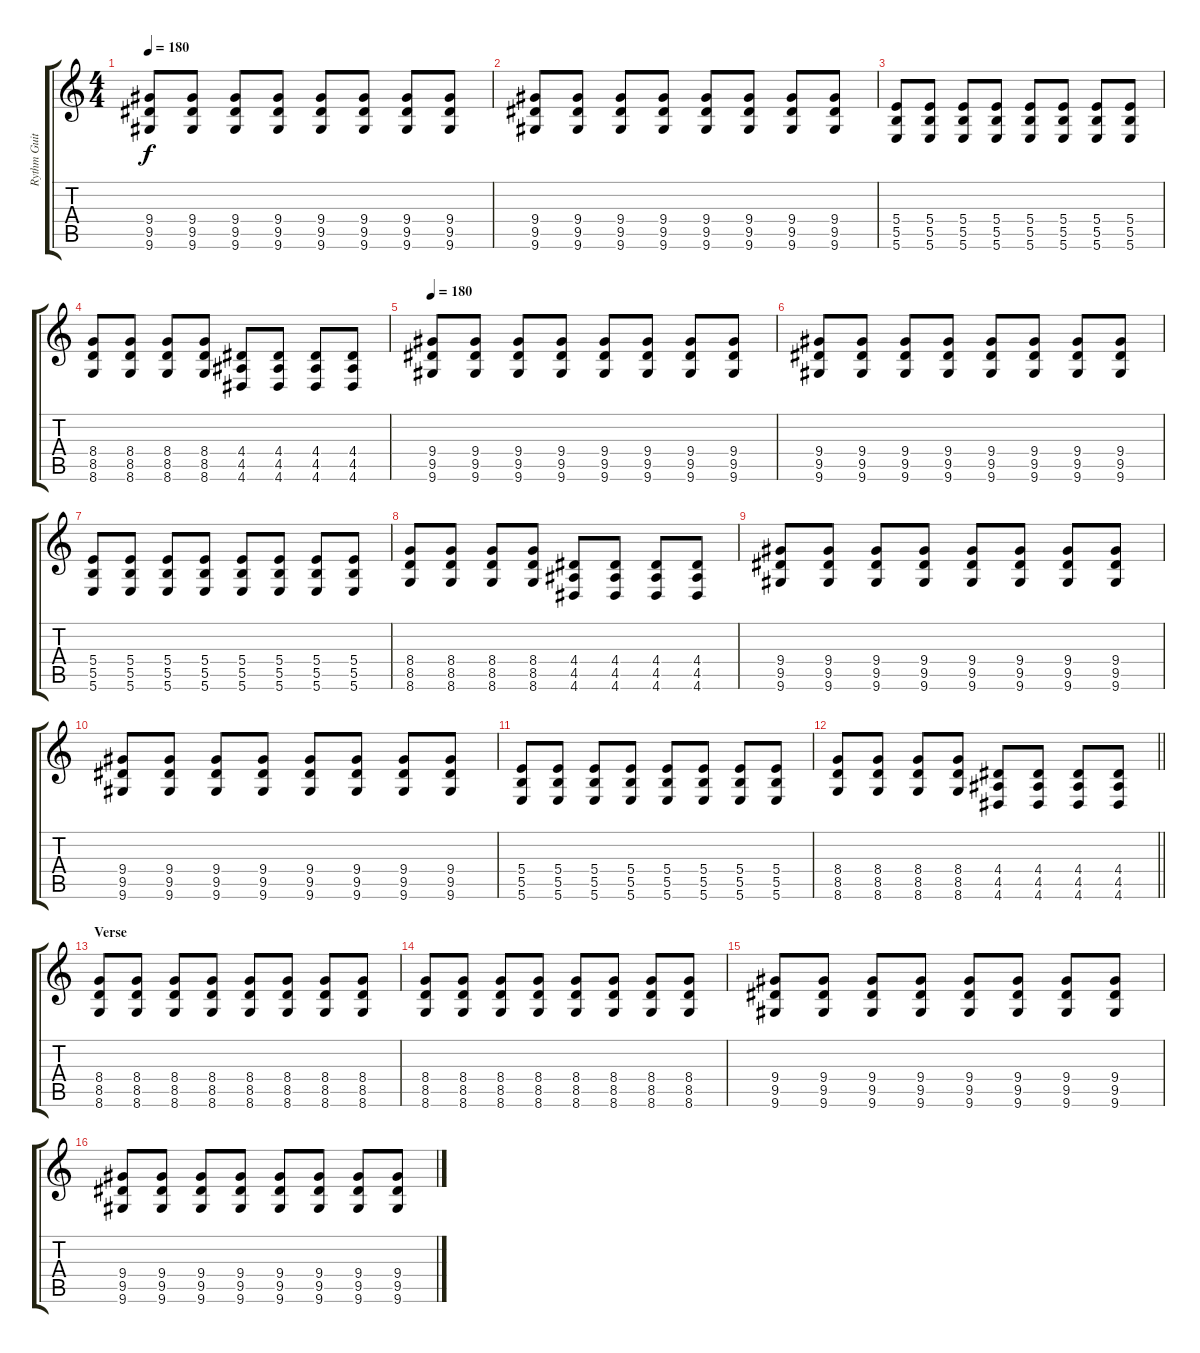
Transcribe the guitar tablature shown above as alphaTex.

\track ("Rythm Guitar II" "Rythm Guit") {instrument overdrivenguitar}
\staff {score tabs}
\tuning (Db4 Ab3 E3 B2 Gb2 B1) {hide}
\ts (4 4)
\tempo 180
\clef g2
\ks c
(9.4 9.5 9.6).8{dy f} (9.4 9.5 9.6).8 (9.4 9.5 9.6).8 (9.4 9.5 9.6).8 (9.4 9.5 9.6).8 (9.4 9.5 9.6).8 (9.4 9.5 9.6).8 (9.4 9.5 9.6).8 |
(9.4 9.5 9.6).8 (9.4 9.5 9.6).8 (9.4 9.5 9.6).8 (9.4 9.5 9.6).8 (9.4 9.5 9.6).8 (9.4 9.5 9.6).8 (9.4 9.5 9.6).8 (9.4 9.5 9.6).8 |
(5.4 5.5 5.6).8 (5.4 5.5 5.6).8 (5.4 5.5 5.6).8 (5.4 5.5 5.6).8 (5.4 5.5 5.6).8 (5.4 5.5 5.6).8 (5.4 5.5 5.6).8 (5.4 5.5 5.6).8 |
(8.4 8.5 8.6).8 (8.4 8.5 8.6).8 (8.4 8.5 8.6).8 (8.4 8.5 8.6).8 (4.4 4.5 4.6).8 (4.4 4.5 4.6).8 (4.4 4.5 4.6).8 (4.4 4.5 4.6).8 |
\tempo 180
(9.4 9.5 9.6).8 (9.4 9.5 9.6).8 (9.4 9.5 9.6).8 (9.4 9.5 9.6).8 (9.4 9.5 9.6).8 (9.4 9.5 9.6).8 (9.4 9.5 9.6).8 (9.4 9.5 9.6).8 |
(9.4 9.5 9.6).8 (9.4 9.5 9.6).8 (9.4 9.5 9.6).8 (9.4 9.5 9.6).8 (9.4 9.5 9.6).8 (9.4 9.5 9.6).8 (9.4 9.5 9.6).8 (9.4 9.5 9.6).8 |
(5.4 5.5 5.6).8 (5.4 5.5 5.6).8 (5.4 5.5 5.6).8 (5.4 5.5 5.6).8 (5.4 5.5 5.6).8 (5.4 5.5 5.6).8 (5.4 5.5 5.6).8 (5.4 5.5 5.6).8 |
(8.4 8.5 8.6).8 (8.4 8.5 8.6).8 (8.4 8.5 8.6).8 (8.4 8.5 8.6).8 (4.4 4.5 4.6).8 (4.4 4.5 4.6).8 (4.4 4.5 4.6).8 (4.4 4.5 4.6).8 |
(9.4 9.5 9.6).8 (9.4 9.5 9.6).8 (9.4 9.5 9.6).8 (9.4 9.5 9.6).8 (9.4 9.5 9.6).8 (9.4 9.5 9.6).8 (9.4 9.5 9.6).8 (9.4 9.5 9.6).8 |
(9.4 9.5 9.6).8 (9.4 9.5 9.6).8 (9.4 9.5 9.6).8 (9.4 9.5 9.6).8 (9.4 9.5 9.6).8 (9.4 9.5 9.6).8 (9.4 9.5 9.6).8 (9.4 9.5 9.6).8 |
(5.4 5.5 5.6).8 (5.4 5.5 5.6).8 (5.4 5.5 5.6).8 (5.4 5.5 5.6).8 (5.4 5.5 5.6).8 (5.4 5.5 5.6).8 (5.4 5.5 5.6).8 (5.4 5.5 5.6).8 |
\barLineRight lightlight
(8.4 8.5 8.6).8 (8.4 8.5 8.6).8 (8.4 8.5 8.6).8 (8.4 8.5 8.6).8 (4.4 4.5 4.6).8 (4.4 4.5 4.6).8 (4.4 4.5 4.6).8 (4.4 4.5 4.6).8 |
\section ("" "Verse ")
(8.4 8.5 8.6).8 (8.4 8.5 8.6).8 (8.4 8.5 8.6).8 (8.4 8.5 8.6).8 (8.4 8.5 8.6).8 (8.4 8.5 8.6).8 (8.4 8.5 8.6).8 (8.4 8.5 8.6).8 |
(8.4 8.5 8.6).8 (8.4 8.5 8.6).8 (8.4 8.5 8.6).8 (8.4 8.5 8.6).8 (8.4 8.5 8.6).8 (8.4 8.5 8.6).8 (8.4 8.5 8.6).8 (8.4 8.5 8.6).8 |
(9.4 9.5 9.6).8 (9.4 9.5 9.6).8 (9.4 9.5 9.6).8 (9.4 9.5 9.6).8 (9.4 9.5 9.6).8 (9.4 9.5 9.6).8 (9.4 9.5 9.6).8 (9.4 9.5 9.6).8 |
(9.4 9.5 9.6).8 (9.4 9.5 9.6).8 (9.4 9.5 9.6).8 (9.4 9.5 9.6).8 (9.4 9.5 9.6).8 (9.4 9.5 9.6).8 (9.4 9.5 9.6).8 (9.4 9.5 9.6).8
